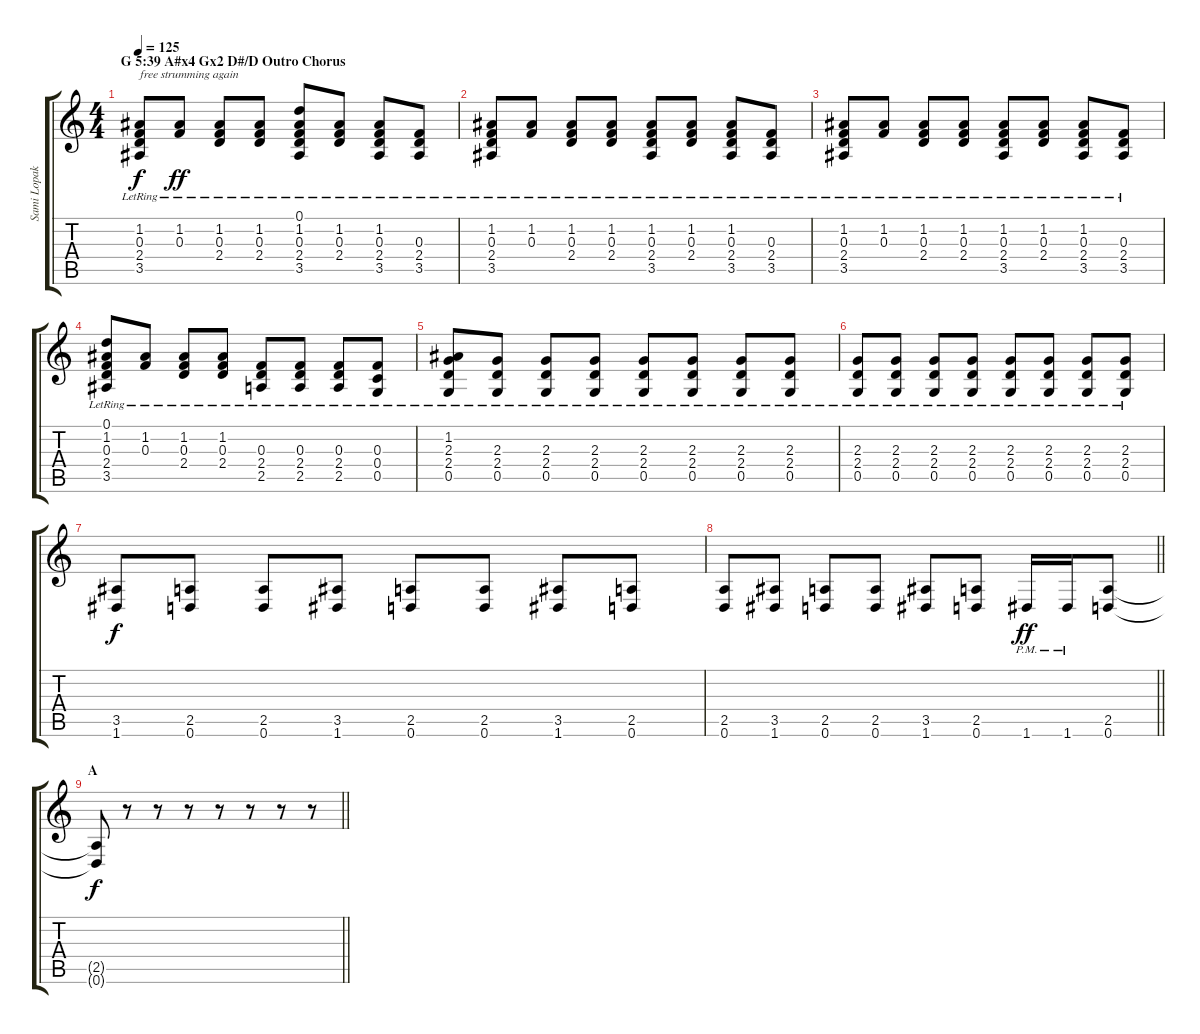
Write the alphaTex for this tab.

\track ("Sami Lopakka (rhythm / acoustic guitar)" "Sami Lopak") {instrument distortionguitar}
\staff {score tabs}
\tuning (D4 A3 F3 C3 G2 D2) {hide}
\ts (4 4)
\section ("" "G 5:39 A#x4 Gx2 D#/D Outro Chorus")
\tempo 125
\clef g2
\ks c
(1.2{lr} 0.3{lr} 2.4{lr} 3.5{lr}).8{txt "free strumming again" dy f} (1.2{lr} 0.3{lr}).8{dy ff} (1.2{lr} 0.3{lr} 2.4{lr}).8 (1.2{lr} 0.3{lr} 2.4{lr}).8 (0.1 1.2{lr} 0.3{lr} 2.4{lr} 3.5{lr}).8 (1.2{lr} 0.3{lr} 2.4).8 (1.2 0.3{lr} 2.4{lr} 3.5).8 (0.3 2.4{lr} 3.5).8 |
(1.2{lr} 0.3{lr} 2.4{lr} 3.5{lr}).8 (1.2{lr} 0.3{lr}).8 (1.2{lr} 0.3{lr} 2.4{lr}).8 (1.2{lr} 0.3{lr} 2.4{lr}).8 (1.2{lr} 0.3{lr} 2.4{lr} 3.5{lr}).8 (1.2{lr} 0.3{lr} 2.4).8 (1.2 0.3{lr} 2.4{lr} 3.5).8 (0.3 2.4{lr} 3.5).8 |
(1.2{lr} 0.3{lr} 2.4{lr} 3.5{lr}).8 (1.2{lr} 0.3{lr}).8 (1.2{lr} 0.3{lr} 2.4{lr}).8 (1.2{lr} 0.3{lr} 2.4{lr}).8 (1.2{lr} 0.3{lr} 2.4{lr} 3.5{lr}).8 (1.2{lr} 0.3{lr} 2.4).8 (1.2 0.3{lr} 2.4{lr} 3.5).8 (0.3 2.4{lr} 3.5).8 |
(0.1{lr} 1.2{lr} 0.3{lr} 2.4{lr} 3.5{lr}).8 (1.2{lr} 0.3{lr}).8 (1.2{lr} 0.3{lr} 2.4{lr}).8 (1.2{lr} 0.3{lr} 2.4{lr}).8 (0.3{lr} 2.4{lr} 2.5).8 (0.3{lr} 2.4 2.5).8 (0.3{lr} 2.4{lr} 2.5).8 (0.3 0.4{lr} 0.5).8 |
(1.2{lr} 2.3{lr} 2.4{lr} 0.5{lr}).8 (2.3{lr} 2.4{lr} 0.5{lr}).8 (2.3{lr} 2.4{lr} 0.5{lr}).8 (2.3{lr} 2.4{lr} 0.5{lr}).8 (2.3{lr} 2.4{lr} 0.5{lr}).8 (2.3{lr} 2.4{lr} 0.5{lr}).8 (2.3{lr} 2.4{lr} 0.5{lr}).8 (2.3{lr} 2.4{lr} 0.5{lr}).8 |
(2.3{lr} 2.4{lr} 0.5{lr}).8 (2.3{lr} 2.4{lr} 0.5{lr}).8 (2.3{lr} 2.4{lr} 0.5{lr}).8 (2.3{lr} 2.4{lr} 0.5{lr}).8 (2.3{lr} 2.4{lr} 0.5{lr}).8 (2.3{lr} 2.4{lr} 0.5{lr}).8 (2.3{lr} 2.4{lr} 0.5{lr}).8 (2.3{lr} 2.4{lr} 0.5{lr}).8 |
(3.5 1.6).8{dy f volume 14 instrument distortionguitar} (2.5 0.6).8 (2.5 0.6).8 (3.5 1.6).8 (2.5 0.6).8 (2.5 0.6).8 (3.5 1.6).8 (2.5 0.6).8 |
\barLineRight lightlight
(2.5 0.6).8 (3.5 1.6).8 (2.5 0.6).8 (2.5 0.6).8 (3.5 1.6).8 (2.5 0.6).8 1.6{pm}.16{dy ff} 1.6{pm}.16 (2.5 0.6).8 |
\section ("" "A")
\barLineRight lightlight
(2.5{t} 0.6{t}).8{dy f} r.8 r.8 r.8 r.8 r.8 r.8 r.8
